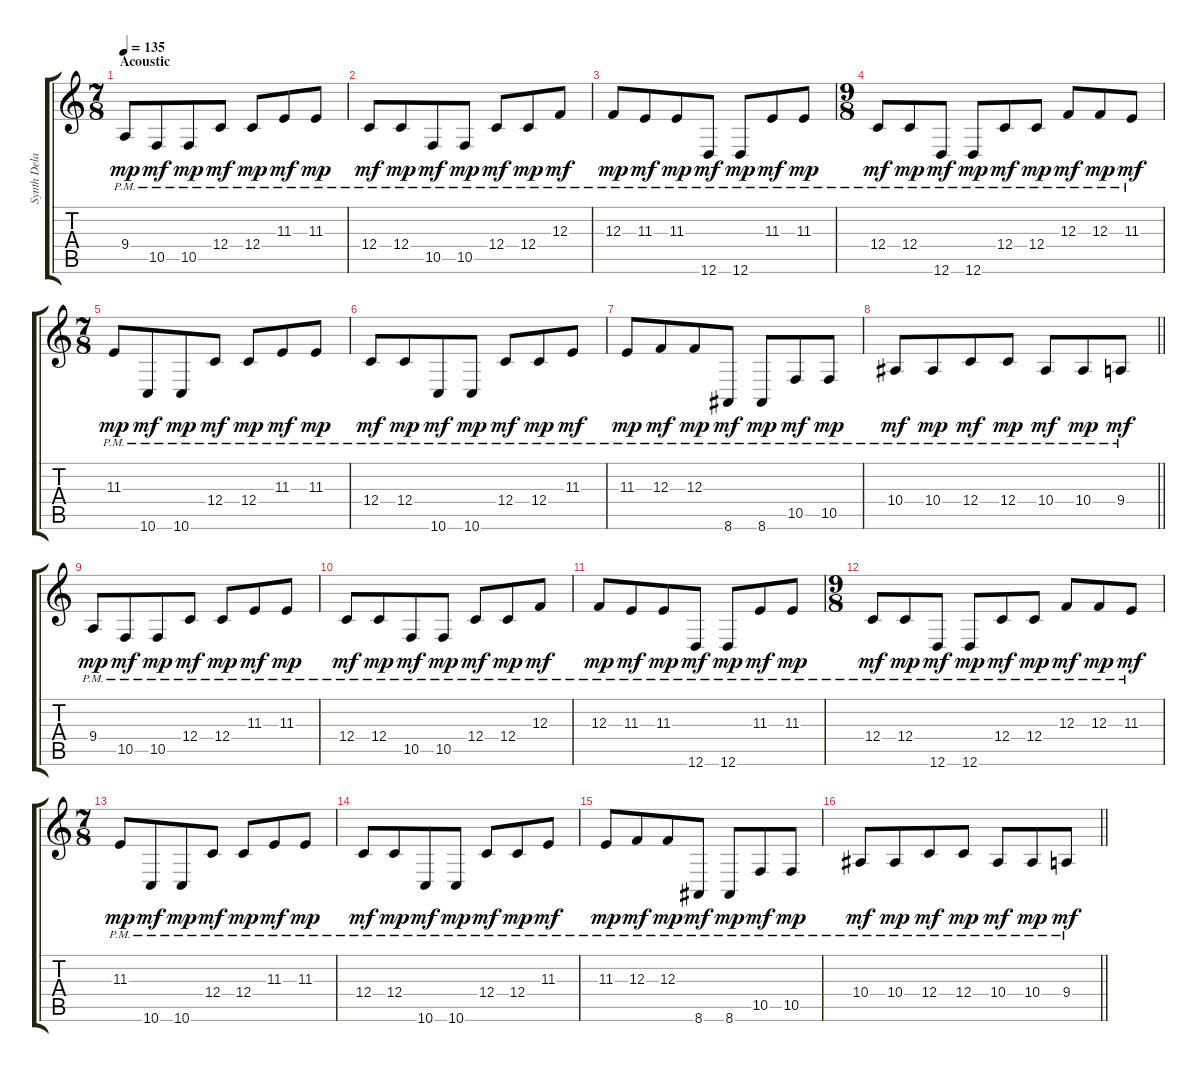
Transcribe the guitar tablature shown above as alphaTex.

\track ("Synth Delay 2" "Synth Dela") {instrument lead2sawtooth}
\staff {score tabs}
\tuning (D4 A3 F3 C3 G2 D2) {hide}
\ts (7 8)
\section ("" "Acoustic")
\tempo 135
\clef g2
\ks c
9.4{pm}.8{dy mp} 10.5{pm}.8{dy mf} 10.5{pm}.8{dy mp} 12.4{pm}.8{dy mf} 12.4{pm}.8{dy mp} 11.3{pm}.8{dy mf} 11.3{pm}.8{dy mp} |
12.4{pm}.8{dy mf} 12.4{pm}.8{dy mp} 10.5{pm}.8{dy mf} 10.5{pm}.8{dy mp} 12.4{pm}.8{dy mf} 12.4{pm}.8{dy mp} 12.3{pm}.8{dy mf} |
12.3{pm}.8{dy mp} 11.3{pm}.8{dy mf} 11.3{pm}.8{dy mp} 12.6{pm}.8{dy mf} 12.6{pm}.8{dy mp} 11.3{pm}.8{dy mf} 11.3{pm}.8{dy mp} |
\ts (9 8)
12.4{pm}.8{dy mf} 12.4{pm}.8{dy mp} 12.6{pm}.8{dy mf} 12.6{pm}.8{dy mp} 12.4{pm}.8{dy mf} 12.4{pm}.8{dy mp} 12.3{pm}.8{dy mf} 12.3{pm}.8{dy mp} 11.3{pm}.8{dy mf} |
\ts (7 8)
11.3{pm}.8{dy mp} 10.6{pm}.8{dy mf} 10.6{pm}.8{dy mp} 12.4{pm}.8{dy mf} 12.4{pm}.8{dy mp} 11.3{pm}.8{dy mf} 11.3{pm}.8{dy mp} |
12.4{pm}.8{dy mf} 12.4{pm}.8{dy mp} 10.6{pm}.8{dy mf} 10.6{pm}.8{dy mp} 12.4{pm}.8{dy mf} 12.4{pm}.8{dy mp} 11.3{pm}.8{dy mf} |
11.3{pm}.8{dy mp} 12.3{pm}.8{dy mf} 12.3{pm}.8{dy mp} 8.6{pm}.8{dy mf} 8.6{pm}.8{dy mp} 10.5{pm}.8{dy mf} 10.5{pm}.8{dy mp} |
\barLineRight lightlight
10.4{pm}.8{dy mf} 10.4{pm}.8{dy mp} 12.4{pm}.8{dy mf} 12.4{pm}.8{dy mp} 10.4{pm}.8{dy mf} 10.4{pm}.8{dy mp} 9.4{pm}.8{dy mf} |
\section ("" "")
9.4{pm}.8{dy mp} 10.5{pm}.8{dy mf} 10.5{pm}.8{dy mp} 12.4{pm}.8{dy mf} 12.4{pm}.8{dy mp} 11.3{pm}.8{dy mf} 11.3{pm}.8{dy mp} |
12.4{pm}.8{dy mf} 12.4{pm}.8{dy mp} 10.5{pm}.8{dy mf} 10.5{pm}.8{dy mp} 12.4{pm}.8{dy mf} 12.4{pm}.8{dy mp} 12.3{pm}.8{dy mf} |
12.3{pm}.8{dy mp} 11.3{pm}.8{dy mf} 11.3{pm}.8{dy mp} 12.6{pm}.8{dy mf} 12.6{pm}.8{dy mp} 11.3{pm}.8{dy mf} 11.3{pm}.8{dy mp} |
\ts (9 8)
12.4{pm}.8{dy mf} 12.4{pm}.8{dy mp} 12.6{pm}.8{dy mf} 12.6{pm}.8{dy mp} 12.4{pm}.8{dy mf} 12.4{pm}.8{dy mp} 12.3{pm}.8{dy mf} 12.3{pm}.8{dy mp} 11.3{pm}.8{dy mf} |
\ts (7 8)
11.3{pm}.8{dy mp} 10.6{pm}.8{dy mf} 10.6{pm}.8{dy mp} 12.4{pm}.8{dy mf} 12.4{pm}.8{dy mp} 11.3{pm}.8{dy mf} 11.3{pm}.8{dy mp} |
12.4{pm}.8{dy mf} 12.4{pm}.8{dy mp} 10.6{pm}.8{dy mf} 10.6{pm}.8{dy mp} 12.4{pm}.8{dy mf} 12.4{pm}.8{dy mp} 11.3{pm}.8{dy mf} |
11.3{pm}.8{dy mp} 12.3{pm}.8{dy mf} 12.3{pm}.8{dy mp} 8.6{pm}.8{dy mf} 8.6{pm}.8{dy mp} 10.5{pm}.8{dy mf} 10.5{pm}.8{dy mp} |
\barLineRight lightlight
10.4{pm}.8{dy mf} 10.4{pm}.8{dy mp} 12.4{pm}.8{dy mf} 12.4{pm}.8{dy mp} 10.4{pm}.8{dy mf} 10.4{pm}.8{dy mp} 9.4{pm}.8{dy mf}
